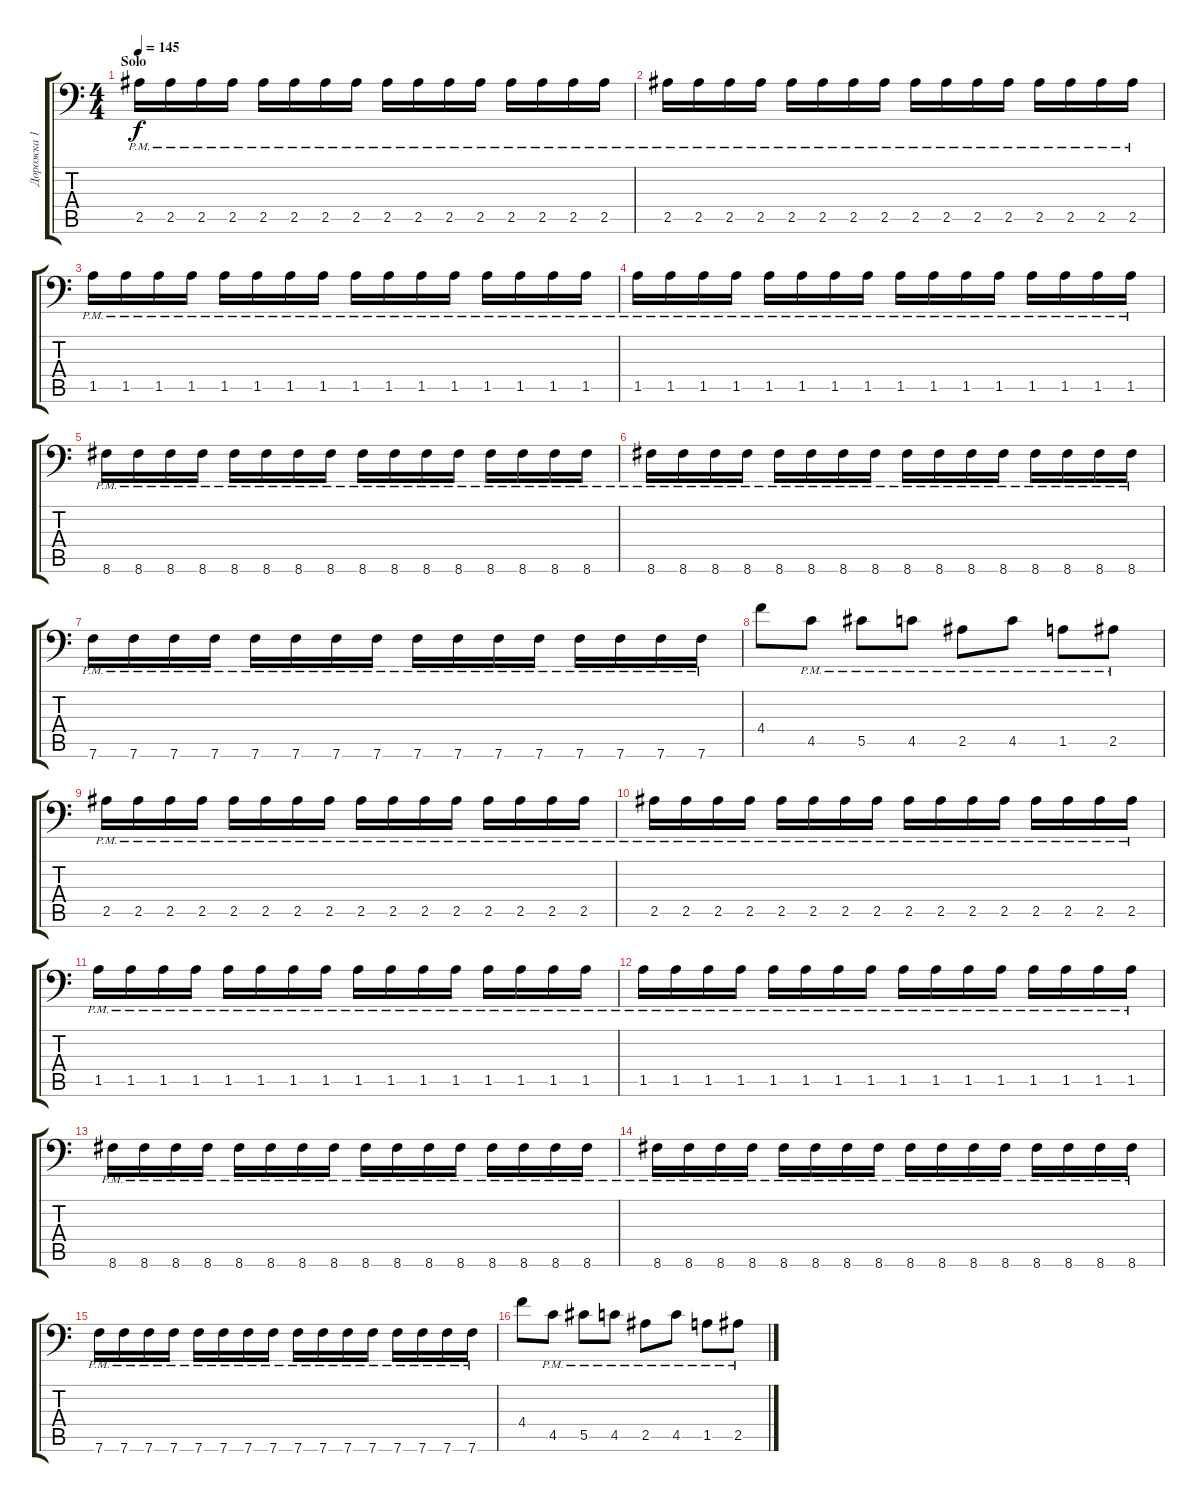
\track ("Дорожка 1" "Дорожка 1") {instrument distortionguitar}
\staff {score tabs}
\tuning (Eb4 Bb3 Gb3 Db3 Ab2 Bb1) {hide}
\ts (4 4)
\section ("" "Solo")
\tempo 145
\clef f4
\ks c
2.5{pm}.16{dy f} 2.5{pm}.16 2.5{pm}.16 2.5{pm}.16 2.5{pm}.16 2.5{pm}.16 2.5{pm}.16 2.5{pm}.16 2.5{pm}.16 2.5{pm}.16 2.5{pm}.16 2.5{pm}.16 2.5{pm}.16 2.5{pm}.16 2.5{pm}.16 2.5{pm}.16 |
2.5{pm}.16 2.5{pm}.16 2.5{pm}.16 2.5{pm}.16 2.5{pm}.16 2.5{pm}.16 2.5{pm}.16 2.5{pm}.16 2.5{pm}.16 2.5{pm}.16 2.5{pm}.16 2.5{pm}.16 2.5{pm}.16 2.5{pm}.16 2.5{pm}.16 2.5{pm}.16 |
1.5{pm}.16 1.5{pm}.16 1.5{pm}.16 1.5{pm}.16 1.5{pm}.16 1.5{pm}.16 1.5{pm}.16 1.5{pm}.16 1.5{pm}.16 1.5{pm}.16 1.5{pm}.16 1.5{pm}.16 1.5{pm}.16 1.5{pm}.16 1.5{pm}.16 1.5{pm}.16 |
1.5{pm}.16 1.5{pm}.16 1.5{pm}.16 1.5{pm}.16 1.5{pm}.16 1.5{pm}.16 1.5{pm}.16 1.5{pm}.16 1.5{pm}.16 1.5{pm}.16 1.5{pm}.16 1.5{pm}.16 1.5{pm}.16 1.5{pm}.16 1.5{pm}.16 1.5{pm}.16 |
8.6{pm}.16 8.6{pm}.16 8.6{pm}.16 8.6{pm}.16 8.6{pm}.16 8.6{pm}.16 8.6{pm}.16 8.6{pm}.16 8.6{pm}.16 8.6{pm}.16 8.6{pm}.16 8.6{pm}.16 8.6{pm}.16 8.6{pm}.16 8.6{pm}.16 8.6{pm}.16 |
8.6{pm}.16 8.6{pm}.16 8.6{pm}.16 8.6{pm}.16 8.6{pm}.16 8.6{pm}.16 8.6{pm}.16 8.6{pm}.16 8.6{pm}.16 8.6{pm}.16 8.6{pm}.16 8.6{pm}.16 8.6{pm}.16 8.6{pm}.16 8.6{pm}.16 8.6{pm}.16 |
7.6{pm}.16 7.6{pm}.16 7.6{pm}.16 7.6{pm}.16 7.6{pm}.16 7.6{pm}.16 7.6{pm}.16 7.6{pm}.16 7.6{pm}.16 7.6{pm}.16 7.6{pm}.16 7.6{pm}.16 7.6{pm}.16 7.6{pm}.16 7.6{pm}.16 7.6{pm}.16 |
4.4.8 4.5{pm}.8 5.5{pm}.8 4.5{pm}.8 2.5{pm}.8 4.5{pm}.8 1.5{pm}.8 2.5{pm}.8 |
2.5{pm}.16 2.5{pm}.16 2.5{pm}.16 2.5{pm}.16 2.5{pm}.16 2.5{pm}.16 2.5{pm}.16 2.5{pm}.16 2.5{pm}.16 2.5{pm}.16 2.5{pm}.16 2.5{pm}.16 2.5{pm}.16 2.5{pm}.16 2.5{pm}.16 2.5{pm}.16 |
2.5{pm}.16 2.5{pm}.16 2.5{pm}.16 2.5{pm}.16 2.5{pm}.16 2.5{pm}.16 2.5{pm}.16 2.5{pm}.16 2.5{pm}.16 2.5{pm}.16 2.5{pm}.16 2.5{pm}.16 2.5{pm}.16 2.5{pm}.16 2.5{pm}.16 2.5{pm}.16 |
1.5{pm}.16 1.5{pm}.16 1.5{pm}.16 1.5{pm}.16 1.5{pm}.16 1.5{pm}.16 1.5{pm}.16 1.5{pm}.16 1.5{pm}.16 1.5{pm}.16 1.5{pm}.16 1.5{pm}.16 1.5{pm}.16 1.5{pm}.16 1.5{pm}.16 1.5{pm}.16 |
1.5{pm}.16 1.5{pm}.16 1.5{pm}.16 1.5{pm}.16 1.5{pm}.16 1.5{pm}.16 1.5{pm}.16 1.5{pm}.16 1.5{pm}.16 1.5{pm}.16 1.5{pm}.16 1.5{pm}.16 1.5{pm}.16 1.5{pm}.16 1.5{pm}.16 1.5{pm}.16 |
8.6{pm}.16 8.6{pm}.16 8.6{pm}.16 8.6{pm}.16 8.6{pm}.16 8.6{pm}.16 8.6{pm}.16 8.6{pm}.16 8.6{pm}.16 8.6{pm}.16 8.6{pm}.16 8.6{pm}.16 8.6{pm}.16 8.6{pm}.16 8.6{pm}.16 8.6{pm}.16 |
8.6{pm}.16 8.6{pm}.16 8.6{pm}.16 8.6{pm}.16 8.6{pm}.16 8.6{pm}.16 8.6{pm}.16 8.6{pm}.16 8.6{pm}.16 8.6{pm}.16 8.6{pm}.16 8.6{pm}.16 8.6{pm}.16 8.6{pm}.16 8.6{pm}.16 8.6{pm}.16 |
7.6{pm}.16 7.6{pm}.16 7.6{pm}.16 7.6{pm}.16 7.6{pm}.16 7.6{pm}.16 7.6{pm}.16 7.6{pm}.16 7.6{pm}.16 7.6{pm}.16 7.6{pm}.16 7.6{pm}.16 7.6{pm}.16 7.6{pm}.16 7.6{pm}.16 7.6{pm}.16 |
4.4.8 4.5{pm}.8 5.5{pm}.8 4.5{pm}.8 2.5{pm}.8 4.5{pm}.8 1.5{pm}.8 2.5{pm}.8
